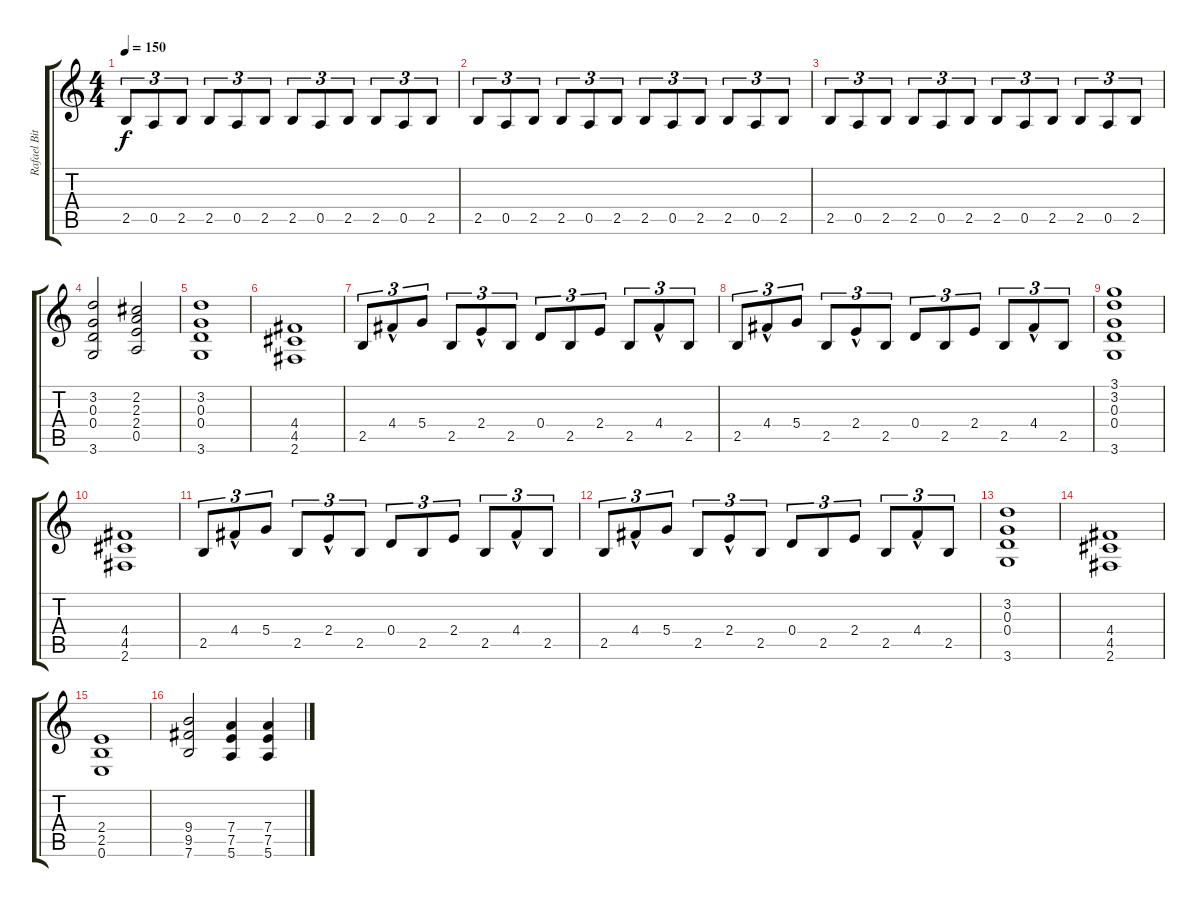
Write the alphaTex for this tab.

\track ("Rafael Bittencourt" "Rafael Bit") {instrument distortionguitar}
\staff {score tabs}
\tuning (E4 B3 G3 D3 A2 E2) {hide}
\ts (4 4)
\tempo 150
\clef g2
\ks c
2.5.8{tu (3 2) dy f} 0.5.8{tu (3 2)} 2.5.8{tu (3 2)} 2.5.8{tu (3 2)} 0.5.8{tu (3 2)} 2.5.8{tu (3 2)} 2.5.8{tu (3 2)} 0.5.8{tu (3 2)} 2.5.8{tu (3 2)} 2.5.8{tu (3 2)} 0.5.8{tu (3 2)} 2.5.8{tu (3 2)} |
2.5.8{tu (3 2)} 0.5.8{tu (3 2)} 2.5.8{tu (3 2)} 2.5.8{tu (3 2)} 0.5.8{tu (3 2)} 2.5.8{tu (3 2)} 2.5.8{tu (3 2)} 0.5.8{tu (3 2)} 2.5.8{tu (3 2)} 2.5.8{tu (3 2)} 0.5.8{tu (3 2)} 2.5.8{tu (3 2)} |
2.5.8{tu (3 2)} 0.5.8{tu (3 2)} 2.5.8{tu (3 2)} 2.5.8{tu (3 2)} 0.5.8{tu (3 2)} 2.5.8{tu (3 2)} 2.5.8{tu (3 2)} 0.5.8{tu (3 2)} 2.5.8{tu (3 2)} 2.5.8{tu (3 2)} 0.5.8{tu (3 2)} 2.5.8{tu (3 2)} |
(3.2 0.3 0.4 3.6).2 (2.2 2.3 2.4 0.5).2 |
(3.2 0.3 0.4 3.6).1 |
(4.4 4.5 2.6).1 |
2.5.8{tu (3 2)} 4.4{hac}.8{tu (3 2)} 5.4.8{tu (3 2)} 2.5.8{tu (3 2)} 2.4{hac}.8{tu (3 2)} 2.5.8{tu (3 2)} 0.4.8{tu (3 2)} 2.5.8{tu (3 2)} 2.4.8{tu (3 2)} 2.5.8{tu (3 2)} 4.4{hac}.8{tu (3 2)} 2.5.8{tu (3 2)} |
2.5.8{tu (3 2)} 4.4{hac}.8{tu (3 2)} 5.4.8{tu (3 2)} 2.5.8{tu (3 2)} 2.4{hac}.8{tu (3 2)} 2.5.8{tu (3 2)} 0.4.8{tu (3 2)} 2.5.8{tu (3 2)} 2.4.8{tu (3 2)} 2.5.8{tu (3 2)} 4.4{hac}.8{tu (3 2)} 2.5.8{tu (3 2)} |
(3.1 3.2 0.3 0.4 3.6).1 |
(4.4 4.5 2.6).1 |
2.5.8{tu (3 2)} 4.4{hac}.8{tu (3 2)} 5.4.8{tu (3 2)} 2.5.8{tu (3 2)} 2.4{hac}.8{tu (3 2)} 2.5.8{tu (3 2)} 0.4.8{tu (3 2)} 2.5.8{tu (3 2)} 2.4.8{tu (3 2)} 2.5.8{tu (3 2)} 4.4{hac}.8{tu (3 2)} 2.5.8{tu (3 2)} |
2.5.8{tu (3 2)} 4.4{hac}.8{tu (3 2)} 5.4.8{tu (3 2)} 2.5.8{tu (3 2)} 2.4{hac}.8{tu (3 2)} 2.5.8{tu (3 2)} 0.4.8{tu (3 2)} 2.5.8{tu (3 2)} 2.4.8{tu (3 2)} 2.5.8{tu (3 2)} 4.4{hac}.8{tu (3 2)} 2.5.8{tu (3 2)} |
(3.2 0.3 0.4 3.6).1 |
(4.4 4.5 2.6).1 |
(2.4 2.5 0.6).1 |
(9.4 9.5 7.6).2 (7.4 7.5 5.6).4 (7.4 7.5 5.6).4
